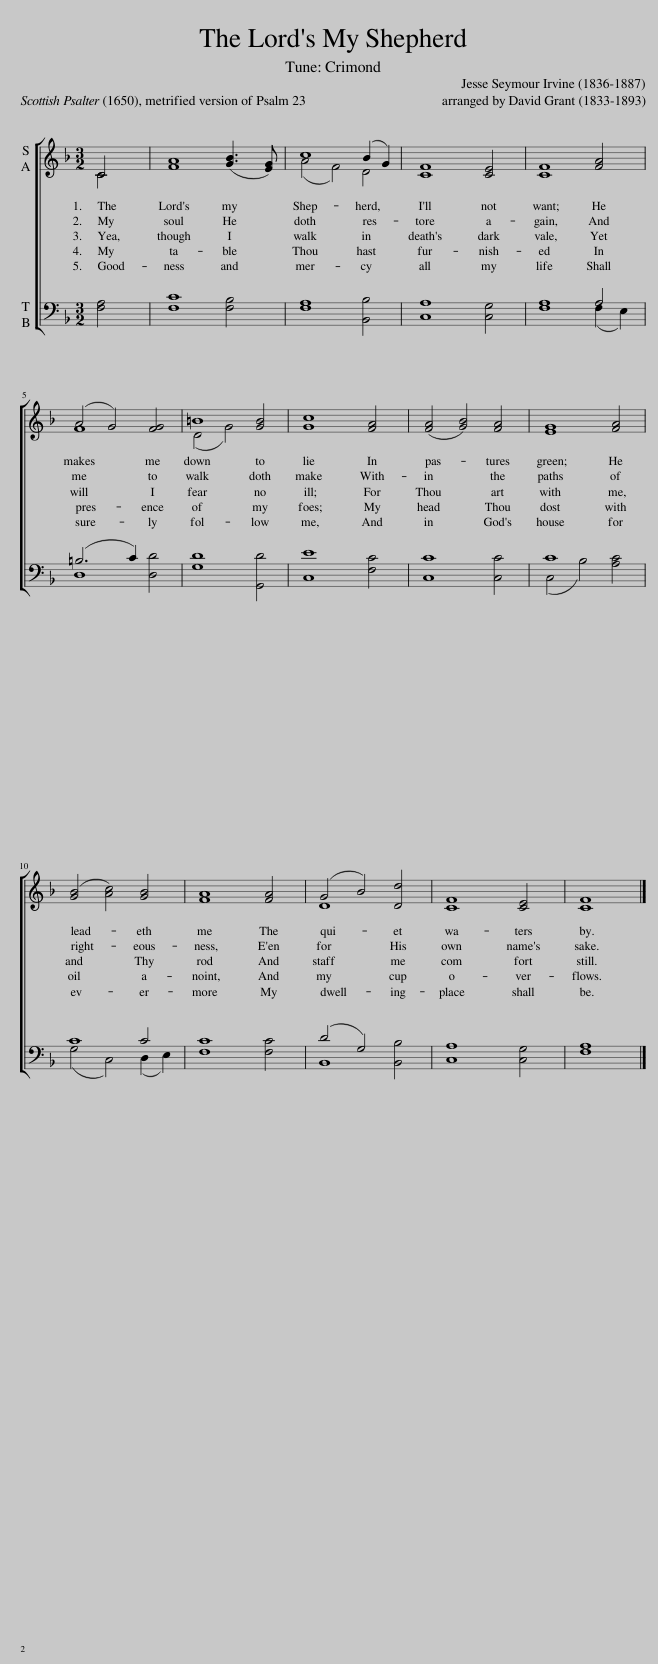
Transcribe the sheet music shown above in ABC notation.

X:1
%%score [ ( 1 2 ) ( 3 4 ) ]
L:1/8
Q:1/2=75
M:3/2
I:linebreak $
K:F
V:1 treble
V:2 treble
V:3 bass
V:4 bass
V:1
 C4 | [FA]8 ([GB]3 [EG]) | c8 (B2 G2) | [CF]8 [CE]4 | [CF]8 [FA]4 |$ %5
 (A4 G4) [FG]4 | =B8 [GB]4 | [Gc]8 [FA]4 | ([FA]4 [GB]4) [FA]4 | [EG]8 [FA]4 |$ %10
 ([GB]4 [Ac]4) [GB]4 | [FA]8 [FA]4 | (G4 B4) [Dd]4 | [CF]8 [CE]4 | [CF]8 |] %15
V:2
 C4 | x12 | (A4 F4) D4 | x12 | x12 |$ %5
 F8 x4 | (D4 G4) x4 | x12 | x12 | x12 |$ %10
 x12 | x12 | D8 x4 | x12 | x8 |] %15
V:3
 [F,A,]4 | [F,C]8 [F,B,]4 | [F,A,]8 [B,,B,]4 | [C,A,]8 [C,G,]4 | [F,A,]8 A,4 |$ %5
 (=B,6 C2) [D,D]4 | [G,D]8 [G,,D]4 | [C,E]8 [F,C]4 | [C,C]8 [C,C]4 | C8 [A,C]4 |$ %10
 C8 C4 | [F,C]8 [F,C]4 | (D4 G,4) [B,,B,]4 | [C,A,]8 [C,G,]4 | [F,A,]8 |] %15
V:4
 x4 | x12 | x12 | x12 | x8 (F,2 E,2) |$ %5
 D,8 x4 | x12 | x12 | x12 | (C,4 B,4) x4 |$ %10
 (G,4 C,4) (D,2 E,2) | x12 | B,,8 x4 | x12 | x8 |] %15
